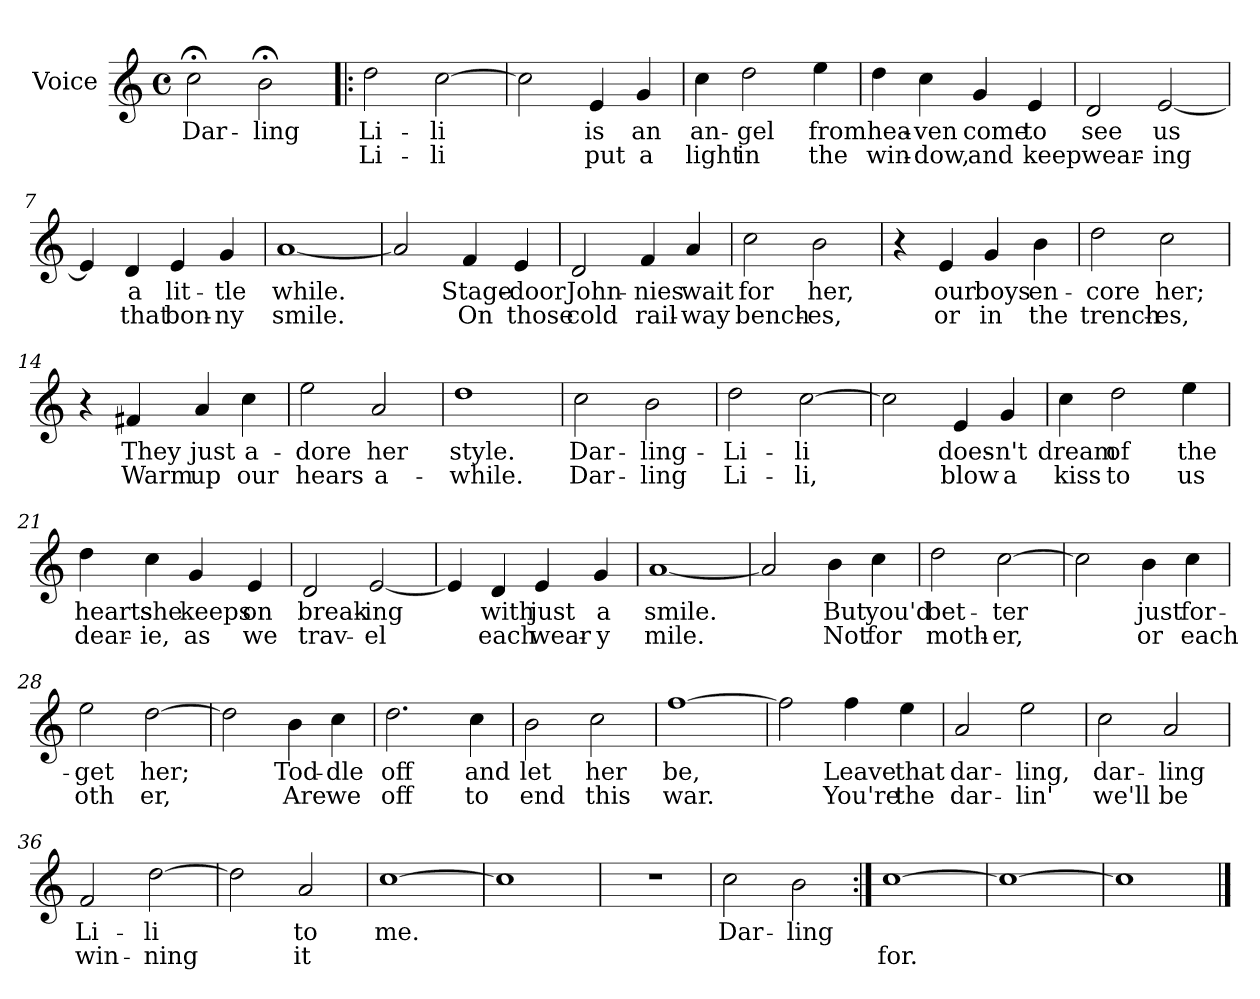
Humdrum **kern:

**kern	**text	**text
*part1	*part1	*part1
*staff1	*staff1	*staff1
*I"Voice	*	*
*I'Vo.	*	*
*clefG2	*	*
*k[]	*	*
*C:	*	*
*M4/4	*	*
*met(c)	*	*
=1	=1	=1
2cc;<\	Dar-	.
2b;<\	ling	.
=2!|:	=2!|:	=2!|:
2dd\	Li-	Li-
[2cc\	li	li
=3	=3	=3
2cc\]	.	.
4e/	is	put
4g/	an	a
=4	=4	=4
4cc\	an-	light
2dd\	gel	in
4ee\	from	the
=5	=5	=5
4dd\	hea-	win-
4cc\	ven	dow,
4g/	come	and
4e/	to	keep
=6	=6	=6
2d/	see	wear-
[2e/	us	ing
!!LO:LB:g=z
=7	=7	=7
4e/]	.	.
4d/	a	that
4e/	lit-	bon-
4g/	tle	ny
=8	=8	=8
[1a	while.	smile.
=9	=9	=9
2a/]	.	.
4f/	Stage-	On
4e/	door	those
=10	=10	=10
2d/	John-	cold
4f/	nies	rail-
4a/	wait	way
=11	=11	=11
2cc\	for	bench-
2b\	her,	es,
!!LO:LB:g=z
=12	=12	=12
4r	.	.
4e/	our	or
4g/	boys	in
4b\	en-	the
=13	=13	=13
2dd\	core	trench-
2cc\	her;	es,
=14	=14	=14
4r	.	.
4f#X/	They	Warm
4a/	just	up
4cc\	a-	our
=15	=15	=15
2ee\	dore	hears
2a/	her	a-
=16	=16	=16
1dd	style.	while.
=17	=17	=17
2cc\	Dar-	Dar-
2b\	ling-	ling
!!LO:LB:g=z
=18	=18	=18
2dd\	Li-	Li-
[2cc\	li	li,
=19	=19	=19
2cc\]	.	.
4e/	does-	blow
4g/	n't	a
=20	=20	=20
4cc\	dream	kiss
2dd\	of	to
4ee\	the	us
=21	=21	=21
4dd\	hearts	dear-
4cc\	she	ie,
4g/	keeps	as
4e/	on	we
=22	=22	=22
2d/	break-	trav-
[2e/	ing	el
!!LO:LB:g=z
=23	=23	=23
4e/]	.	.
4d/	with	each
4e/	just	wear-
4g/	a	y
=24	=24	=24
[1a	smile.	mile.
=25	=25	=25
2a/]	.	.
4b\	But	Not
4cc\	you'd	for
=26	=26	=26
2dd\	bet-	moth-
[2cc\	ter	er,
=27	=27	=27
2cc\]	.	.
4b\	just	or
4cc\	for-	each
=28	=28	=28
2ee\	get	-oth
[2dd\	her;	er,
!!LO:LB:g=z
=29	=29	=29
2dd\]	.	.
4b\	Tod-	Are
4cc\	dle	we
=30	=30	=30
2.dd\	off	off
4cc\	and	to
=31	=31	=31
2b\	let	end
2cc\	her	this
=32	=32	=32
[1ff	be,	war.
=33	=33	=33
2ff\]	.	.
4ff\	Leave	You're
4ee\	that	the
=34	=34	=34
2a/	dar-	dar-
2ee\	ling,	lin'
=35	=35	=35
2cc\	dar-	we'll
2a/	ling	be
!!LO:LB:g=z
=36	=36	=36
2f/	Li-	win-
[2dd\	li	ning
=37	=37	=37
2dd\]	.	.
2a/	to	it
=38	=38	=38
[1cc	me.	.
=39	=39	=39
1cc]	.	.
=40	=40	=40
1r	.	.
=41	=41	=41
2cc\	Dar-	.
2b\	ling	.
=42:|!	=42:|!	=42:|!
[1cc	.	for.
=43	=43	=43
1cc_	.	.
=44	=44	=44
1cc]	.	.
==	==	==
*-	*-	*-
